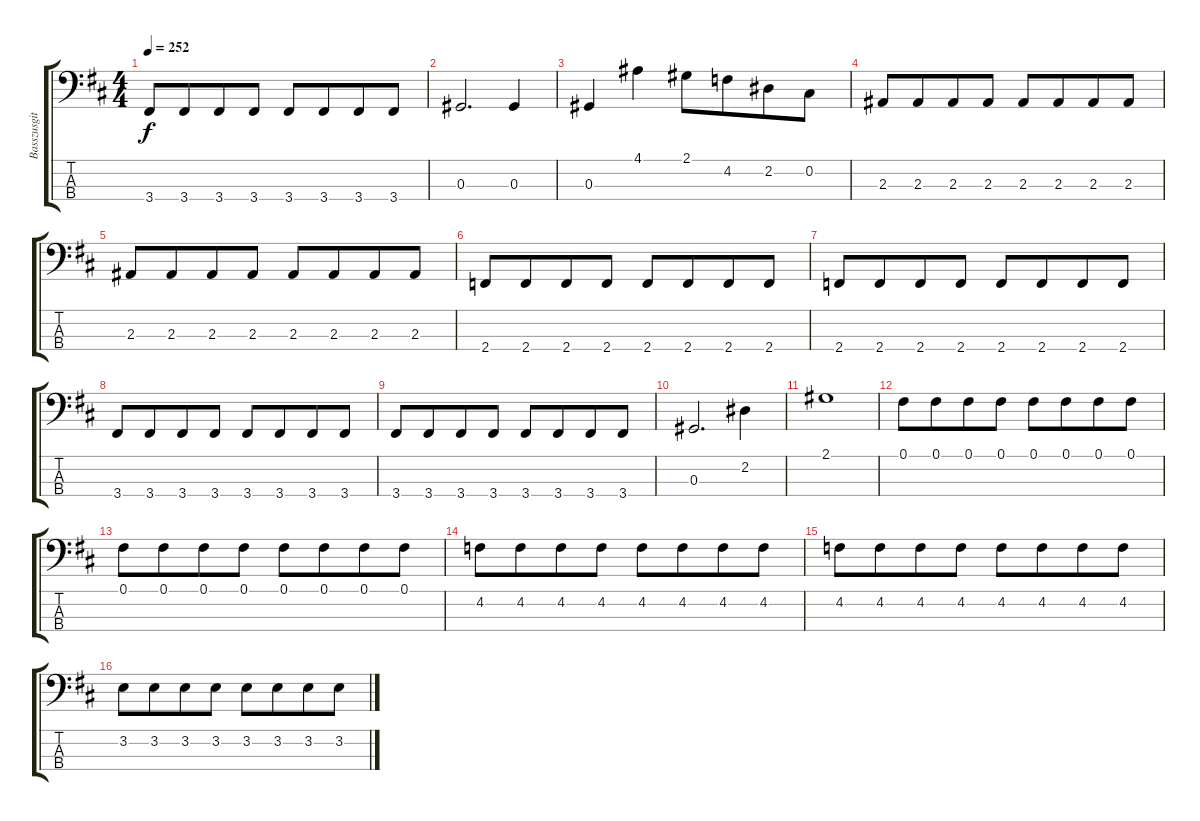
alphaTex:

\track ("Basszusgitár (Barry Sparks)" "Basszusgit") {instrument electricbassfinger}
\staff {score tabs}
\tuning (Gb2 Db2 Ab1 Eb1) {hide}
\ts (4 4)
\tempo 252
\clef f4
\ks d
3.4.8{dy f} 3.4.8{beam merge} 3.4.8 3.4.8 3.4.8 3.4.8{beam merge} 3.4.8 3.4.8 |
0.3.2{d} 0.3.4 |
0.3.4 4.1.4 2.1.8 4.2.8{beam merge} 2.2.8 0.2.8 |
2.3.8 2.3.8{beam merge} 2.3.8 2.3.8 2.3.8 2.3.8{beam merge} 2.3.8 2.3.8 |
2.3.8 2.3.8{beam merge} 2.3.8 2.3.8 2.3.8 2.3.8{beam merge} 2.3.8 2.3.8 |
2.4.8 2.4.8{beam merge} 2.4.8 2.4.8 2.4.8 2.4.8{beam merge} 2.4.8 2.4.8 |
2.4.8 2.4.8{beam merge} 2.4.8 2.4.8 2.4.8 2.4.8{beam merge} 2.4.8 2.4.8 |
3.4.8 3.4.8{beam merge} 3.4.8 3.4.8 3.4.8 3.4.8{beam merge} 3.4.8 3.4.8 |
3.4.8 3.4.8{beam merge} 3.4.8 3.4.8 3.4.8 3.4.8{beam merge} 3.4.8 3.4.8 |
0.3.2{d} 2.2.4 |
2.1.1 |
0.1.8 0.1.8{beam merge} 0.1.8 0.1.8 0.1.8 0.1.8{beam merge} 0.1.8 0.1.8 |
0.1.8 0.1.8{beam merge} 0.1.8 0.1.8 0.1.8 0.1.8{beam merge} 0.1.8 0.1.8 |
4.2.8 4.2.8{beam merge} 4.2.8 4.2.8 4.2.8 4.2.8{beam merge} 4.2.8 4.2.8 |
4.2.8 4.2.8{beam merge} 4.2.8 4.2.8 4.2.8 4.2.8{beam merge} 4.2.8 4.2.8 |
3.2.8 3.2.8{beam merge} 3.2.8 3.2.8 3.2.8 3.2.8{beam merge} 3.2.8 3.2.8
